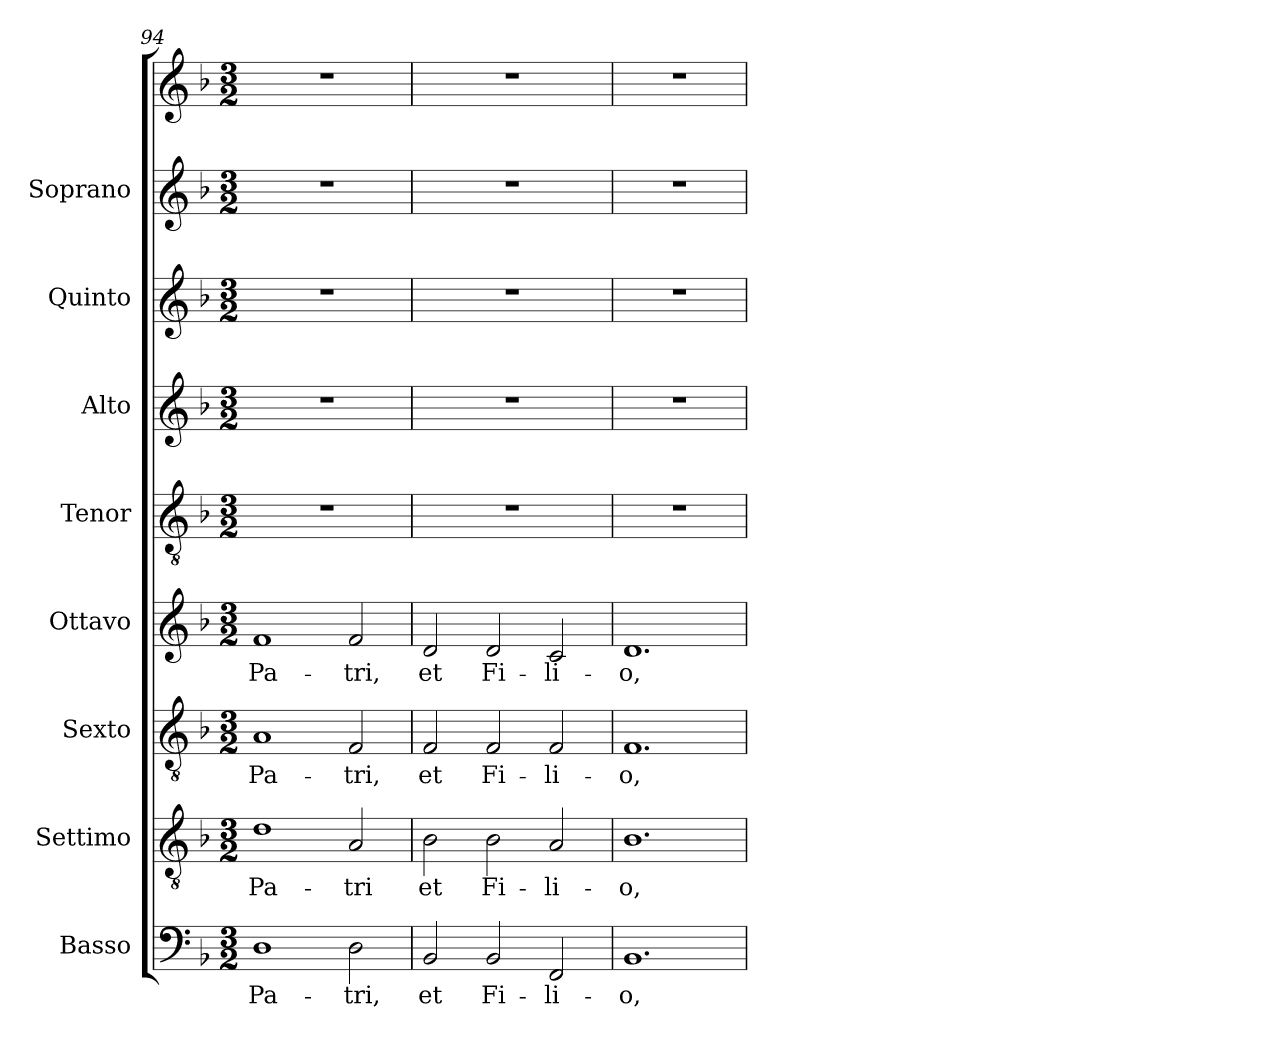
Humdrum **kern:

**kern	**text	**kern	**text	**kern	**text	**kern	**text	**kern	**kern	**kern	**kern	**kern
*part9	*part9	*part8	*part8	*part7	*part7	*part6	*part6	*part5	*part4	*part3	*part2	*part1
*staff9	*staff9	*staff8	*staff8	*staff7	*staff7	*staff6	*staff6	*staff5	*staff4	*staff3	*staff2	*staff1
*I"Basso	*	*I"Settimo	*	*I"Sexto	*	*I"Ottavo	*	*I"Tenor	*I"Alto	*I"Quinto	*I"Soprano	*
*I'B.	*	*I'St.	*	*	*	*I'Ot.	*	*I'T.	*I'A.	*I'Q.	*I'S.	*
!!LO:LB:g=z
*clefF4	*	*clefGv2	*	*clefGv2	*	*clefG2	*	*clefGv2	*clefG2	*clefG2	*clefG2	*clefG2
*	*	*ITrd7c12	*	*ITrd7c12	*	*	*	*ITrd7c12	*	*	*	*
*k[b-]	*	*k[b-]	*	*k[b-]	*	*k[b-]	*	*k[b-]	*k[b-]	*k[b-]	*k[b-]	*k[b-]
*F:	*	*F:	*	*F:	*	*F:	*	*F:	*F:	*F:	*F:	*F:
*M3/2	*	*M3/2	*	*M3/2	*	*M3/2	*	*M3/2	*M3/2	*M3/2	*M3/2	*M3/2
=94	=94	=94	=94	=94	=94	=94	=94	=94	=94	=94	=94	=94
!	!LO:LY:b:color=#000000	!	!	!	!	!	!	!	!	!	!	!
!	!	!	!LO:LY:b:color=#000000	!	!	!	!	!	!	!	!	!
!	!	!	!	!	!LO:LY:b:color=#000000	!	!	!	!	!	!	!
!	!	!	!	!	!	!	!LO:LY:b:color=#000000	!LO:N:vis=1	!LO:N:vis=1	!LO:N:vis=1	!LO:N:vis=1	!LO:N:vis=1
1Di	Pa-	1Di	Pa-	1AAi	Pa-	1fi	Pa-	1.r	1.r	1.r	1.r	1.r
!	!LO:LY:b:color=#000000	!	!	!	!	!	!	!	!	!	!	!
!	!	!	!LO:LY:b:color=#000000	!	!	!	!	!	!	!	!	!
!	!	!	!	!	!LO:LY:b:color=#000000	!	!	!	!	!	!	!
!	!	!	!	!	!	!	!LO:LY:b:color=#000000	!	!	!	!	!
2Di\	-tri,	2AAi/	-tri	2FFi/	-tri,	2fi/	-tri,	.	.	.	.	.
=95	=95	=95	=95	=95	=95	=95	=95	=95	=95	=95	=95	=95
!	!LO:LY:b:color=#000000	!	!	!	!	!	!	!	!	!	!	!
!	!	!	!LO:LY:b:color=#000000	!	!	!	!	!	!	!	!	!
!	!	!	!	!	!LO:LY:b:color=#000000	!	!	!	!	!	!	!
!	!	!	!	!	!	!	!LO:LY:b:color=#000000	!LO:N:vis=1	!LO:N:vis=1	!LO:N:vis=1	!LO:N:vis=1	!LO:N:vis=1
2BB-i/	et	2BB-i\	et	2FFi/	et	2di/	et	1.r	1.r	1.r	1.r	1.r
!	!LO:LY:b:color=#000000	!	!	!	!	!	!	!	!	!	!	!
!	!	!	!LO:LY:b:color=#000000	!	!	!	!	!	!	!	!	!
!	!	!	!	!	!LO:LY:b:color=#000000	!	!	!	!	!	!	!
!	!	!	!	!	!	!	!LO:LY:b:color=#000000	!	!	!	!	!
2BB-i/	Fi-	2BB-i\	Fi-	2FFi/	Fi-	2di/	Fi-	.	.	.	.	.
!	!LO:LY:b:color=#000000	!	!	!	!	!	!	!	!	!	!	!
!	!	!	!LO:LY:b:color=#000000	!	!	!	!	!	!	!	!	!
!	!	!	!	!	!LO:LY:b:color=#000000	!	!	!	!	!	!	!
!	!	!	!	!	!	!	!LO:LY:b:color=#000000	!	!	!	!	!
2FFi/	-li-	2AAi/	-li-	2FFi/	-li-	2ci/	-li-	.	.	.	.	.
=96	=96	=96	=96	=96	=96	=96	=96	=96	=96	=96	=96	=96
!	!LO:LY:b:color=#000000	!	!	!	!	!	!	!	!	!	!	!
!	!	!	!LO:LY:b:color=#000000	!	!	!	!	!	!	!	!	!
!	!	!	!	!	!LO:LY:b:color=#000000	!	!	!	!	!	!	!
!	!	!	!	!	!	!	!LO:LY:b:color=#000000	!LO:N:vis=1	!LO:N:vis=1	!LO:N:vis=1	!LO:N:vis=1	!LO:N:vis=1
1.BB-i	-o,	1.BB-i	-o,	1.FFi	-o,	1.di	-o,	1.r	1.r	1.r	1.r	1.r
=	=	=	=	=	=	=	=	=	=	=	=	=
*-	*-	*-	*-	*-	*-	*-	*-	*-	*-	*-	*-	*-
